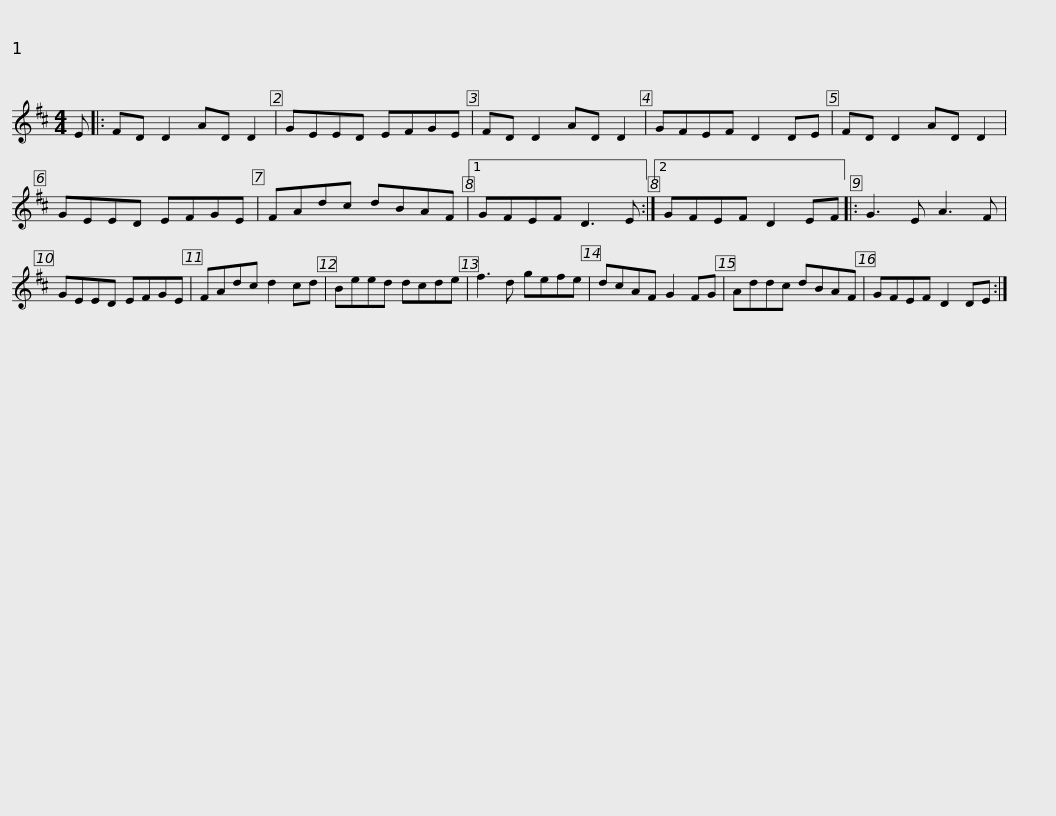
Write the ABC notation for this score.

X:1
L:1/8
M:4/4
I:linebreak $
K:D
V:1 treble
V:1
 E |: FD D2 AD D2 | GEED EFGE | FD D2 AD D2 | GFEF D2 DE | %5
 FD D2 AD D2 | GEED EFGE |$ FAdc dBAF |1 GFEF D3 E :|2 GFEF D2 EF |: %10
 G3 E A3 F | GEED EFGE | FAdc d2 cd |$ Beed dcde | f3 d gefe | %15
 dcAF G2 FG | Addc dBAF | GFEF D2 DE :| %18
